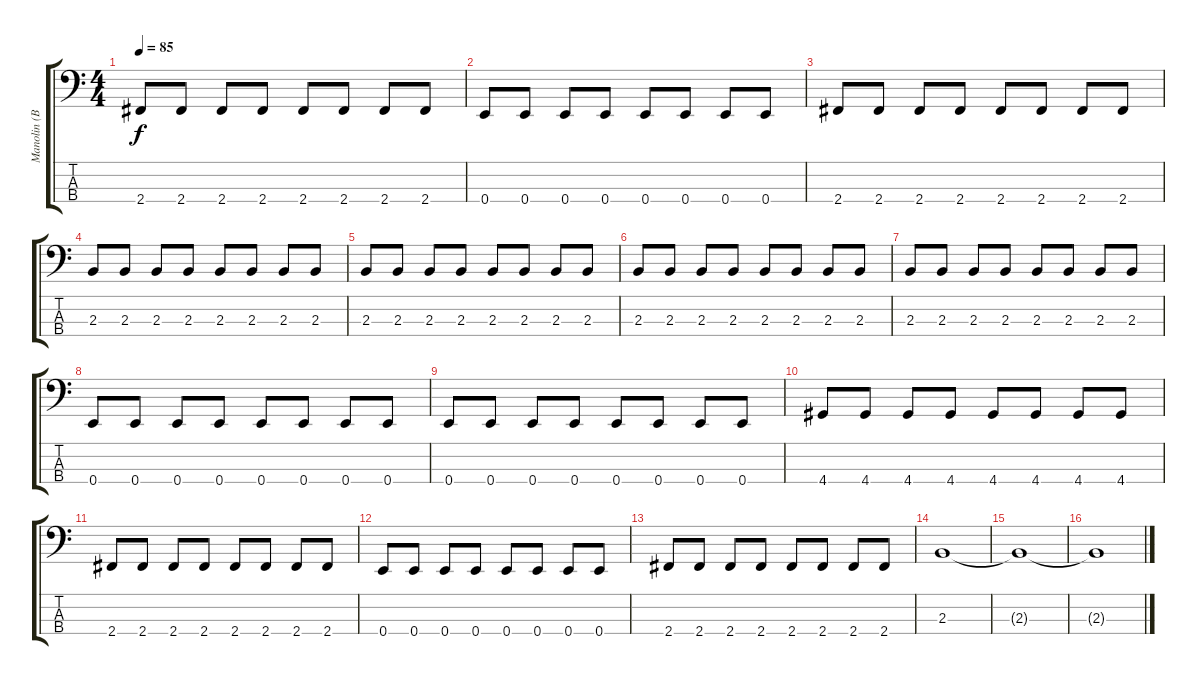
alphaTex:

\track ("Manolin (Bajo)" "Manolin (B") {instrument electricbasspick}
\staff {score tabs}
\tuning (G2 D2 A1 E1) {hide}
\ts (4 4)
\tempo 85
\clef f4
\ks c
2.4.8{dy f} 2.4.8 2.4.8 2.4.8 2.4.8 2.4.8 2.4.8 2.4.8 |
0.4.8 0.4.8 0.4.8 0.4.8 0.4.8 0.4.8 0.4.8 0.4.8 |
2.4.8 2.4.8 2.4.8 2.4.8 2.4.8 2.4.8 2.4.8 2.4.8 |
2.3.8 2.3.8 2.3.8 2.3.8 2.3.8 2.3.8 2.3.8 2.3.8 |
2.3.8 2.3.8 2.3.8 2.3.8 2.3.8 2.3.8 2.3.8 2.3.8 |
2.3.8 2.3.8 2.3.8 2.3.8 2.3.8 2.3.8 2.3.8 2.3.8 |
2.3.8 2.3.8 2.3.8 2.3.8 2.3.8 2.3.8 2.3.8 2.3.8 |
0.4.8 0.4.8 0.4.8 0.4.8 0.4.8 0.4.8 0.4.8 0.4.8 |
0.4.8 0.4.8 0.4.8 0.4.8 0.4.8 0.4.8 0.4.8 0.4.8 |
4.4.8 4.4.8 4.4.8 4.4.8 4.4.8 4.4.8 4.4.8 4.4.8 |
2.4.8 2.4.8 2.4.8 2.4.8 2.4.8 2.4.8 2.4.8 2.4.8 |
0.4.8 0.4.8 0.4.8 0.4.8 0.4.8 0.4.8 0.4.8 0.4.8 |
2.4.8 2.4.8 2.4.8 2.4.8 2.4.8 2.4.8 2.4.8 2.4.8 |
2.3.1 |
2.3{t}.1 |
2.3{t}.1
